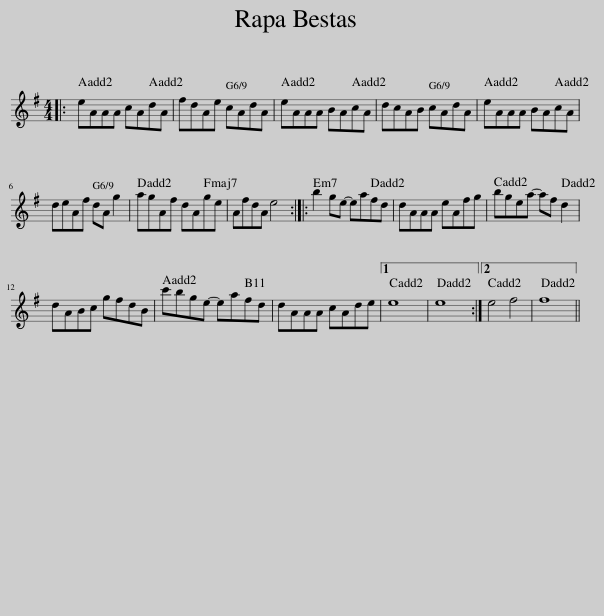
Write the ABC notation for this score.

X:1
L:1/8
M:4/4
I:linebreak $
K:G
V:1 treble
V:1
|: eAAA cAdA | fdAe cAdA | eAAA BAcA | dcAB cAdA | eAAA BAcA |$ %5
 deAf dA g2 | agAf dAge | AfdA e4 :: b2 ge- eafd | dAAA eAfg | %10
 bgea- af d2 |$ dABc gfdB | c'bge- eafd | dAAA cAde |1 e8 | %15
 e8 :|2 e4 f4 | f8 || %18
